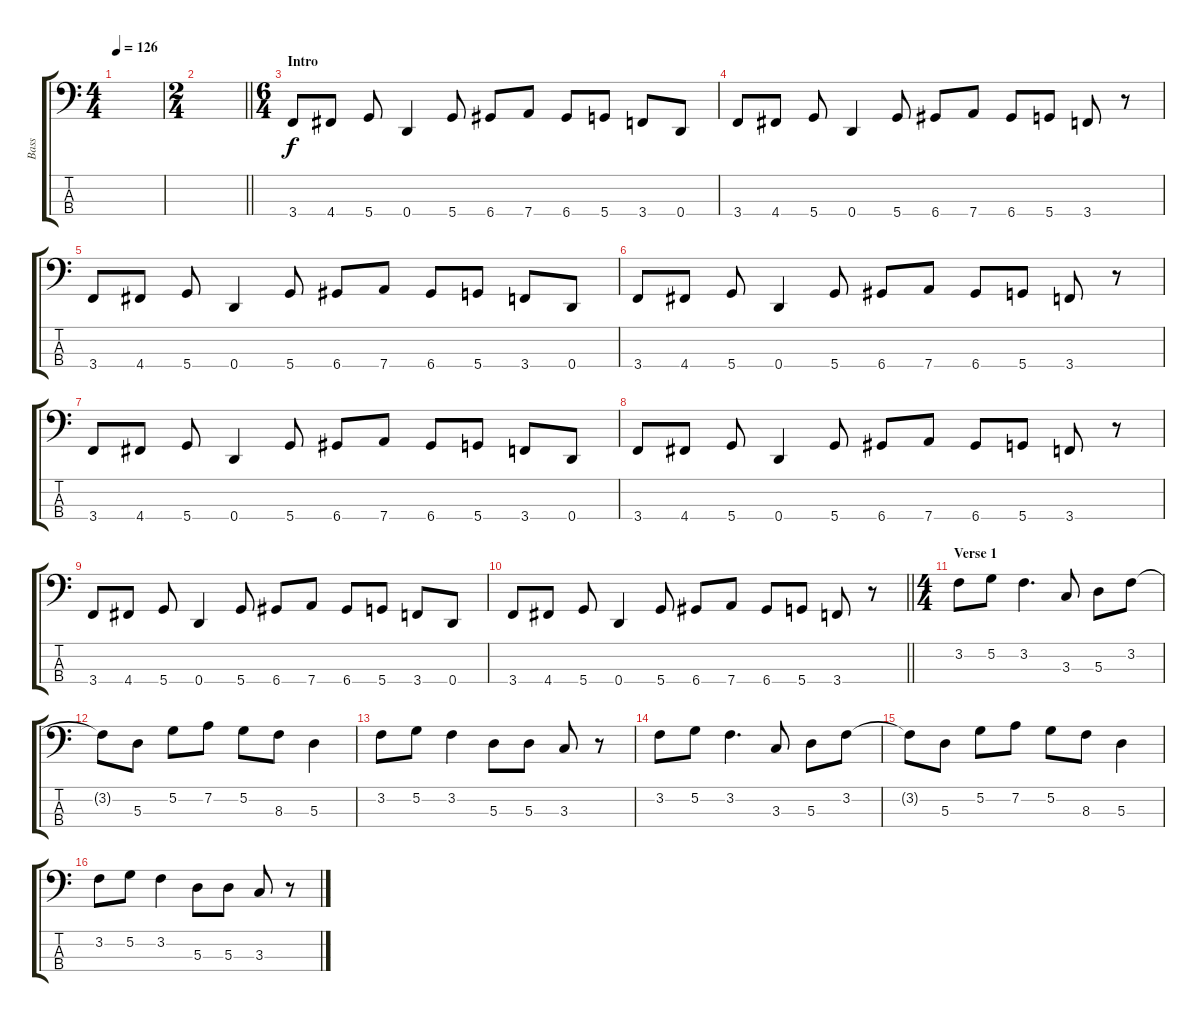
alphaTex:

\track ("Bass" "Bass") {instrument electricbasspick}
\staff {score tabs}
\tuning (G2 D2 A1 D1) {hide}
\ts (4 4)
\tempo 126
\clef f4
\ks c
|
\ts (2 4)
\barLineRight lightlight
|
\ts (6 4)
\section ("" "Intro")
3.4.8 4.4.8 5.4.8 0.4.4 5.4.8 6.4.8 7.4.8 6.4.8 5.4.8 3.4.8 0.4.8 |
3.4.8 4.4.8 5.4.8 0.4.4 5.4.8 6.4.8 7.4.8 6.4.8 5.4.8 3.4.8 r.8 |
3.4.8 4.4.8 5.4.8 0.4.4 5.4.8 6.4.8 7.4.8 6.4.8 5.4.8 3.4.8 0.4.8 |
3.4.8 4.4.8 5.4.8 0.4.4 5.4.8 6.4.8 7.4.8 6.4.8 5.4.8 3.4.8 r.8 |
3.4.8 4.4.8 5.4.8 0.4.4 5.4.8 6.4.8 7.4.8 6.4.8 5.4.8 3.4.8 0.4.8 |
3.4.8 4.4.8 5.4.8 0.4.4 5.4.8 6.4.8 7.4.8 6.4.8 5.4.8 3.4.8 r.8 |
3.4.8 4.4.8 5.4.8 0.4.4 5.4.8 6.4.8 7.4.8 6.4.8 5.4.8 3.4.8 0.4.8 |
\barLineRight lightlight
3.4.8 4.4.8 5.4.8 0.4.4 5.4.8 6.4.8 7.4.8 6.4.8 5.4.8 3.4.8 r.8 |
\ts (4 4)
\section ("" "Verse 1")
3.2.8 5.2.8 3.2.4{d} 3.3.8 5.3.8 3.2.8 |
3.2{t}.8 5.3.8 5.2.8 7.2.8 5.2.8 8.3.8 5.3.4 |
3.2.8 5.2.8 3.2.4 5.3.8 5.3.8 3.3.8 r.8 |
3.2.8 5.2.8 3.2.4{d} 3.3.8 5.3.8 3.2.8 |
3.2{t}.8 5.3.8 5.2.8 7.2.8 5.2.8 8.3.8 5.3.4 |
3.2.8 5.2.8 3.2.4 5.3.8 5.3.8 3.3.8 r.8
